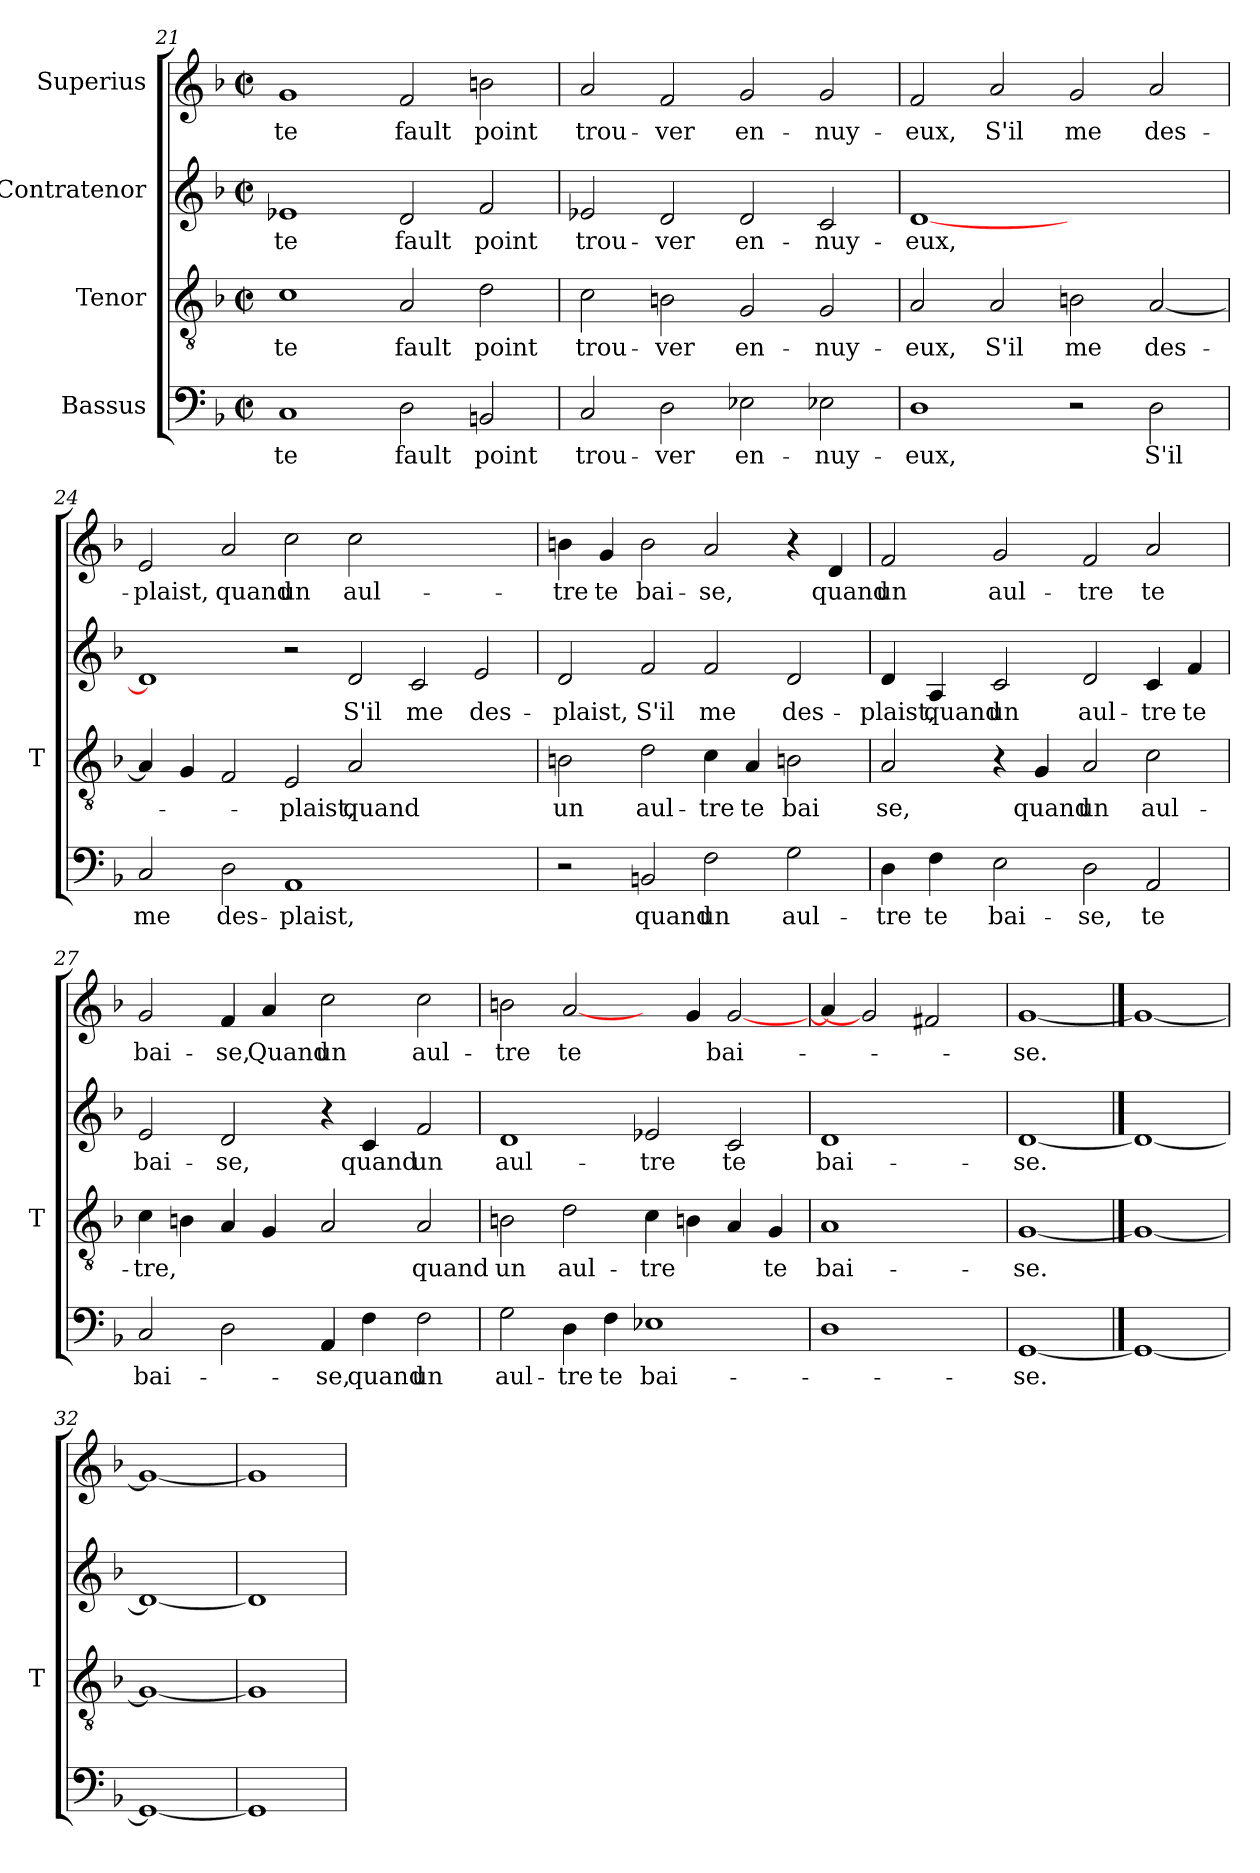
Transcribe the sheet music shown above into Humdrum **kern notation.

**kern	**text	**kern	**text	**kern	**text	**kern	**text
*part4	*part4	*part3	*part3	*part2	*part2	*part1	*part1
*staff4	*staff4	*staff3	*staff3	*staff2	*staff2	*staff1	*staff1
*I"Bassus	*	*I"Tenor	*	*I"Contratenor	*	*I"Superius	*
*	*	*I'T	*	*	*	*	*
*clefF4	*	*clefGv2	*	*clefG2	*	*clefG2	*
*k[b-]	*	*k[b-]	*	*k[b-]	*	*k[b-]	*
*F:	*	*F:	*	*F:	*	*F:	*
*M2/2	*	*M2/2	*	*M2/2	*	*M2/2	*
*met(c|)	*	*met(c|)	*	*met(c|)	*	*met(c|)	*
=21	=21	=21	=21	=21	=21	=21	=21
1C	-te	1c	-te	1e-X	-te	1g	-te
2D	-fault	2A	-fault	2d	-fault	2f	-fault
2BB	-point	2d	-point	2f	-point	2b	-point
!!LO:PB:g=z
=22	=22	=22	=22	=22	=22	=22	=22
2C	trou-	2c	trou-	2e-X	trou-	2a	trou-
2D	-ver	2Bn	-ver	2d	-ver	2f	-ver
2E-X	en-	2G	en-	2d	en-	2g	en-
2E-X	nuy-	2G	nuy-	2c	nuy-	2g	nuy-
=23	=23	=23	=23	=23	=23	=23	=23
1D	-eux,	2A	-eux,	[1d	-eux,	2f	-eux,
.	.	2A	-S'il	.	.	2a	-S'il
2r	.	2Bn	-me	1ryy	.	2g	-me
2D	-S'il	[2A	des-	.	.	2a	des-
=24	=24	=24	=24	=24	=24	=24	=24
2C	-me	4A]	.	1d]	.	2e	-plaist,
.	.	4G	.	.	.	.	.
2D	des-	2F	.	.	.	2a	-quand
1AA	-plaist,	2E	-plaist,	2r	.	2cc	-un
.	.	2A	-quand	2d	-S'il	2cc	aul-
1ryy	.	1ryy	.	2c	-me	1ryy	.
.	.	.	.	2e	des-	.	.
=25	=25	=25	=25	=25	=25	=25	=25
2r	.	2Bn	-un	2d	-plaist,	4b	-tre
.	.	.	.	.	.	4g	-te
2BB	-quand	2d	aul-	2f	-S'il	2b	bai-
2F	-un	4c	-tre	2f	-me	2a	-se,
.	.	4A	-te	.	.	.	.
2G	aul-	2Bn	-bai	2d	des-	4r	.
.	.	.	.	.	.	4d	-quand
=26	=26	=26	=26	=26	=26	=26	=26
4D	-tre	2A	-se,	4d	-plaist,	2f	-un
4F	-te	.	.	4A	-quand	.	.
2E	bai-	4r	.	2c	-un	2g	aul-
.	.	4G	-quand	.	.	.	.
2D	-se,	2A	-un	2d	aul-	2f	-tre
2AA	-te	2c	aul-	4c	-tre	2a	-te
.	.	.	.	4f	-te	.	.
=27	=27	=27	=27	=27	=27	=27	=27
2C	bai-	4c	-tre,	2e	bai-	2g	bai-
.	.	4Bn	.	.	.	.	.
2D	.	4A	.	2d	-se,	4f	-se,
.	.	4G	.	.	.	4a	-Quand
4AA	-se,	2A	.	4r	.	2cc	-un
4F	-quand	.	.	4c	-quand	.	.
2F	-un	2A	-quand	2f	-un	2cc	aul-
!!LO:PB:g=z
=28	=28	=28	=28	=28	=28	=28	=28
2G	aul-	2Bn	-un	1d	aul-	2b	-tre
4D	-tre	2d	aul-	.	.	[2a	-te
4F	-te	.	.	.	.	.	.
1E-X	bai-	4c	-tre	2e-X	-tre	4ryy	.
.	.	4Bn	.	.	.	4g	.
.	.	4A	.	2c	-te	[2g	bai-
.	.	4G	-te	.	.	.	.
=29	=29	=29	=29	=29	=29	=29	=29
1D	.	1A	bai-	1d	bai-	4a]	.
.	.	.	.	.	.	2g]	.
.	.	.	.	.	.	2f#X	.
4ryy	.	4ryy	.	4ryy	.	.	.
=30	=30	=30	=30	=30	=30	=30	=30
[1GG	-se.	[1G	-se.	[1d	-se.	[1g	-se.
==31	==31	==31	==31	==31	==31	==31	==31
1GG_	.	1G_	.	1d_	.	1g_	.
=32	=32	=32	=32	=32	=32	=32	=32
1GG_	.	1G_	.	1d_	.	1g_	.
=33	=33	=33	=33	=33	=33	=33	=33
1GG]	.	1G]	.	1d]	.	1g]	.
=	=	=	=	=	=	=	=
*-	*-	*-	*-	*-	*-	*-	*-
